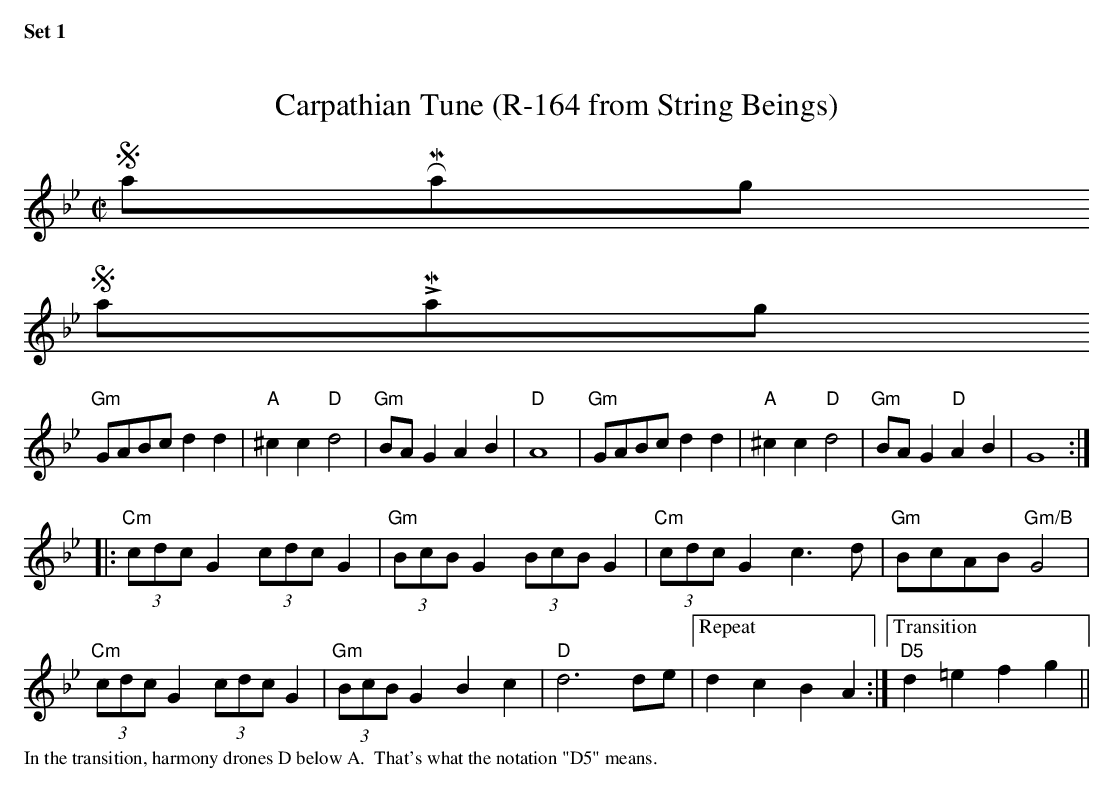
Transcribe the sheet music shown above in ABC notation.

X:1
T: Carpathian Tune (R-164 from String Beings)
L:1/8
K: Gm
M: C|
$SmallRMargin
$SmallLMargin
"Gm"GABc d2 d2|"A"^c2 c2 "D"d4|"Gm"BAG2 A2B2|"D"A8|"Gm"GABc d2 d2|"A"^c2 c2 "D"d4|"Gm"BAG2 "D"A2B2|G8:|
|:"Cm"(3cdcG2 (3cdcG2|"Gm"(3BcBG2 (3BcBG2|"Cm"(3cdcG2 c2>d2|"Gm"BcAB "Gm/B"G4|
"Cm"(3cdcG2 (3cdcG2|"Gm"(3BcBG2 B2c2|"D"d6 de|["Repeat" d2c2B2A2:|["Transition""D5"d2=e2f2g2||
%%textfont       Times-Roman 12.0
%%text In the transition, harmony drones D below A.  That's what the notation "D5" means.

$NormLMargin
$NormRMargin
